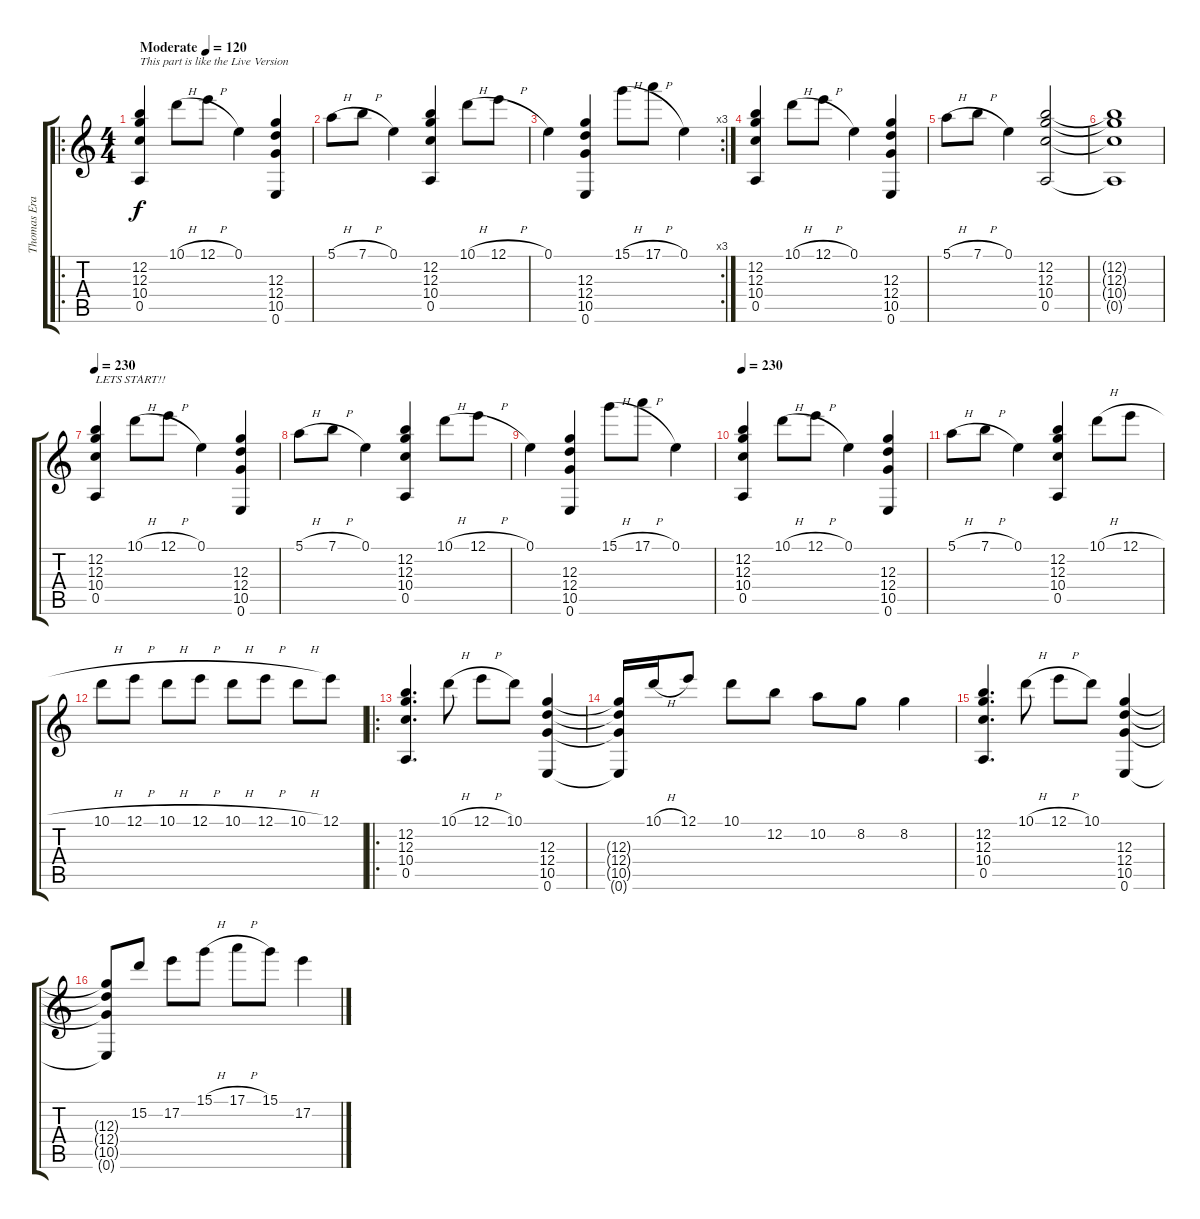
\track ("Thomas Erak" "Thomas Era") {instrument acousticguitarsteel}
\staff {score tabs}
\tuning (E4 B3 G3 D3 A2 E2) {hide}
\ro
\ts (4 4)
\tempo (120 "Moderate")
\clef g2
\ks c
(12.2 12.3 10.4 0.5).4{txt "This part is like the Live Version" dy f instrument acousticguitarsteel} 10.1{h}.8 12.1{h}.8 0.1.4 (12.3 12.4 10.5 0.6).4 |
5.1{h}.8 7.1{h}.8 0.1.4 (12.2 12.3 10.4 0.5).4 10.1{h}.8 12.1{h}.8 |
\rc 3
0.1.4 (12.3 12.4 10.5 0.6).4 15.1{h}.8 17.1{h}.8 0.1.4 |
(12.2 12.3 10.4 0.5).4 10.1{h}.8 12.1{h}.8 0.1.4 (12.3 12.4 10.5 0.6).4 |
5.1{h}.8 7.1{h}.8 0.1.4 (12.2 12.3 10.4 0.5).2 |
(12.2{t} 12.3{t} 10.4{t} 0.5{t}).1 |
\tempo 230
(12.2 12.3 10.4 0.5).4{txt "LETS START!!" instrument overdrivenguitar} 10.1{h}.8 12.1{h}.8 0.1.4 (12.3 12.4 10.5 0.6).4 |
5.1{h}.8 7.1{h}.8 0.1.4 (12.2 12.3 10.4 0.5).4 10.1{h}.8 12.1{h}.8 |
0.1.4 (12.3 12.4 10.5 0.6).4 15.1{h}.8 17.1{h}.8 0.1.4 |
\tempo 230
(12.2 12.3 10.4 0.5).4{instrument overdrivenguitar} 10.1{h}.8 12.1{h}.8 0.1.4 (12.3 12.4 10.5 0.6).4 |
5.1{h}.8 7.1{h}.8 0.1.4 (12.2 12.3 10.4 0.5).4 10.1{h}.8 12.1{h}.8 |
10.1{h}.8 12.1{h}.8 10.1{h}.8 12.1{h}.8 10.1{h}.8 12.1{h}.8 10.1{h}.8 12.1.8 |
\ro
(12.2 12.3 10.4 0.5).4{d} 10.1{h}.8 12.1{h}.8 10.1.8 (12.3 12.4 10.5 0.6).4 |
(12.3{t} 12.4{t} 10.5{t} 0.6{t}).16 10.1{h}.16 12.1.8 10.1.8 12.2.8 10.2.8 8.2.8 8.2.4 |
(12.2 12.3 10.4 0.5).4{d} 10.1{h}.8 12.1{h}.8 10.1.8 (12.3 12.4 10.5 0.6).4 |
(12.3{t} 12.4{t} 10.5{t} 0.6{t}).8 15.2.8 17.2.8 15.1{h}.8 17.1{h}.8 15.1.8 17.2.4
